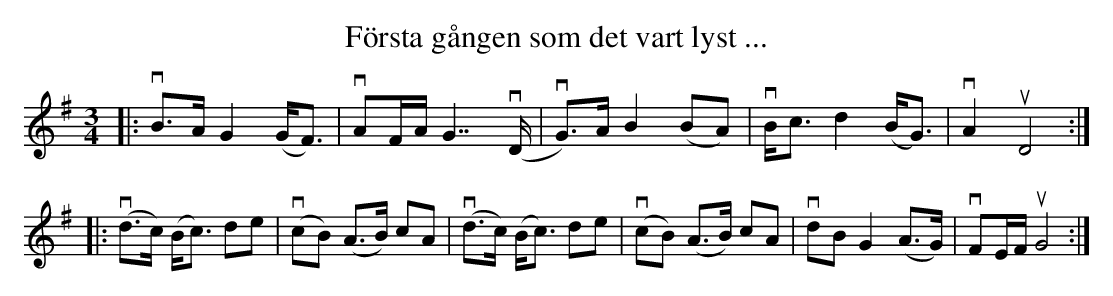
X:1
T: F\"orsta g\aangen som det vart lyst ...
M: 3/4
L: 1/16
K: G
|: vB3A G4 (GF3) | vA2FA G7 (vD \
| vG3)A B4 (B2A2) | vBc3 d4 (BG3) | vA4 uD8 :|
|: (vd3c) (Bc3) d2e2 | (vc2B2) (A3B) c2A2 \
|  (vd3c) (Bc3) d2e2 | (vc2B2) (A3B) c2A2 \
|   vd2B2 G4 (A3G) | vF2EF uG8 :|
